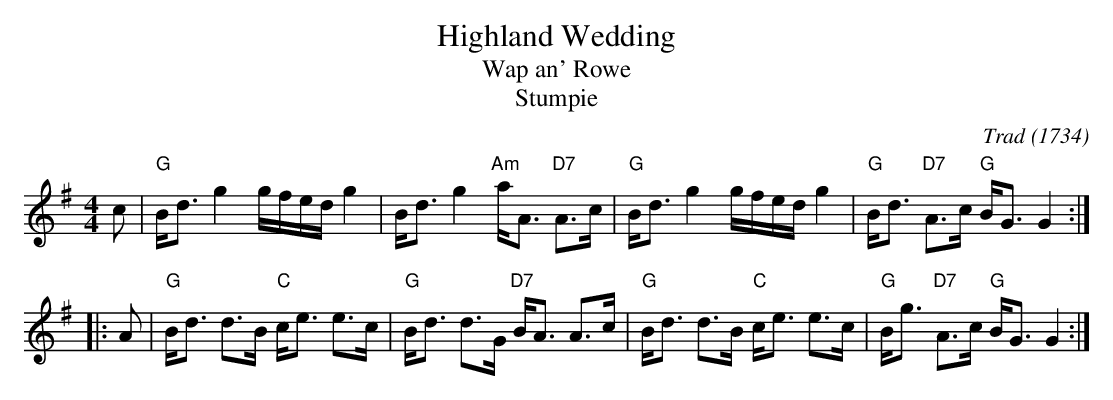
X:1
T: Highland Wedding
T: Wap an' Rowe
T: Stumpie
O: Trad (1734)
M: 4/4
L: 1/8
K: G
   c | "G"B<d g2 g/f/e/d/ g2 |    B<d  g2 "Am"a<A "D7"A>c | "G"B<d g2 g/f/e/d/ g2 | "G"B<d "D7"A>c "G"B<G G2 :|
|: A | "G"B<d d>B "C"c<e e>c | "G"B<d d>G "D7"B<A     A>c | "G"B<d d>B "C"c<e e>c | "G"B<g "D7"A>c "G"B<G G2 :|
